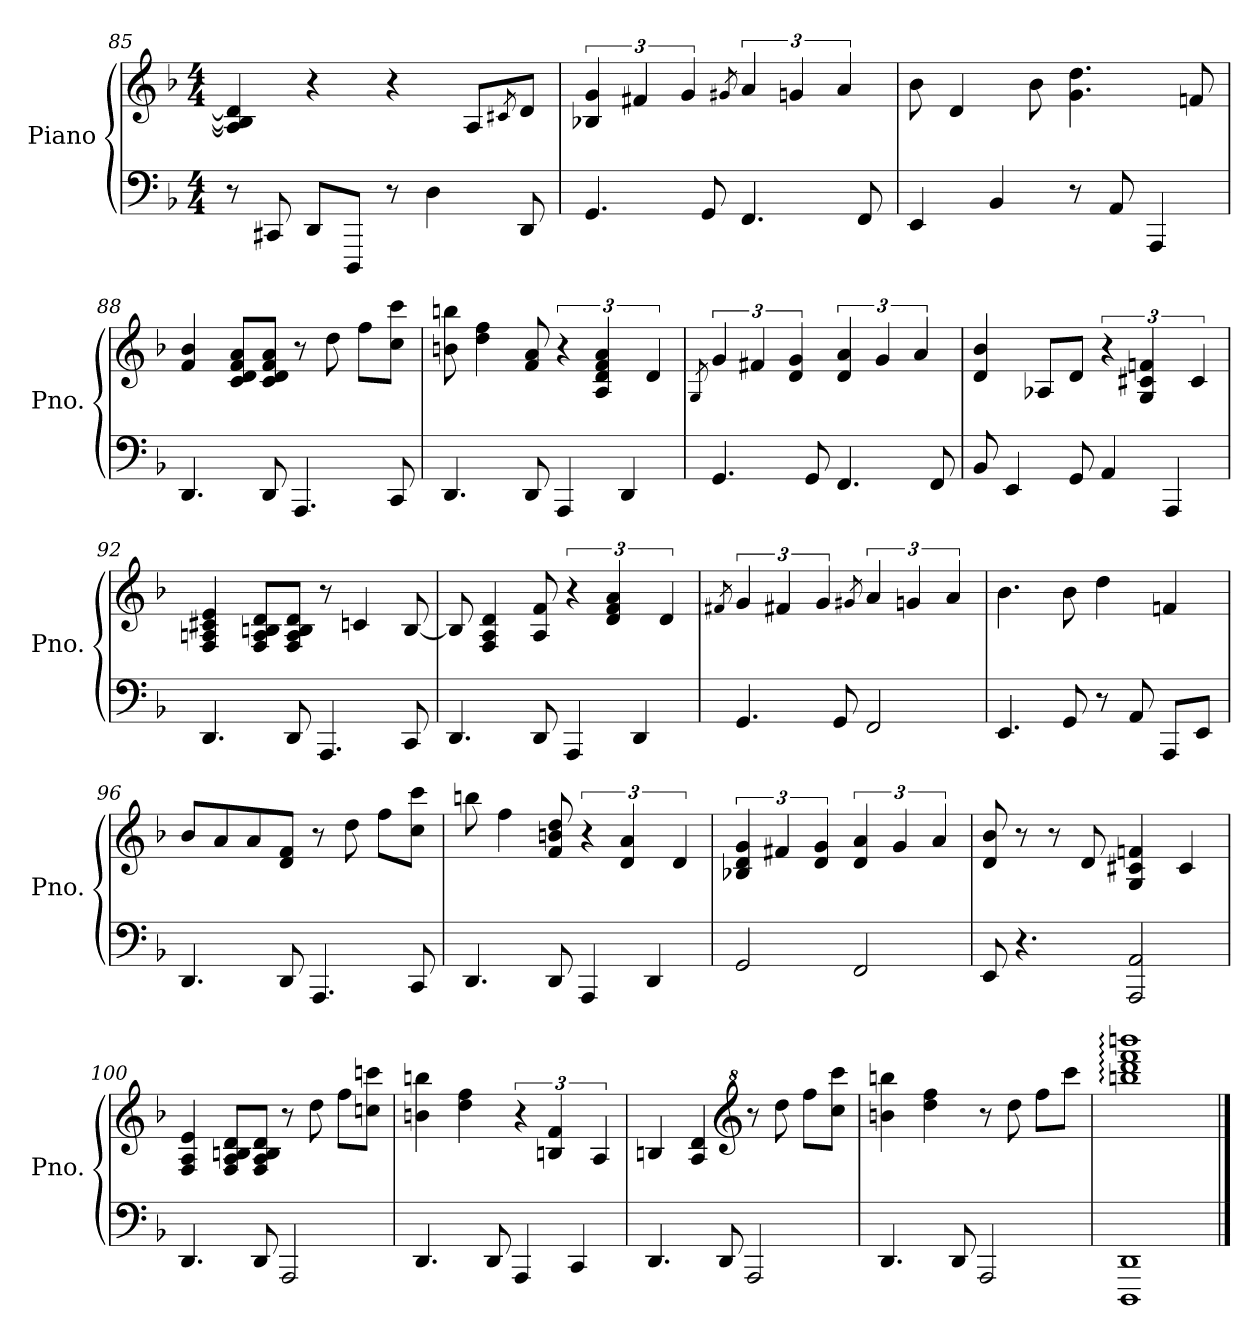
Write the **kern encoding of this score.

**kern	**kern
*part1	*part1
*staff2	*staff1
*I"Piano	*
*I'Pno.	*
*clefF4	*clefG2
*k[b-]	*k[b-]
*d:	*d:
*M4/4	*M4/4
=85	=85
8r	4A/] 4B/] 4d/]
8CC#X/	.
8DD/L	4r
8DDD/J	.
8r	4r
4D\	.
.	8A/L
.	8qc#X/
8DD/	8d/J
!!LO:LB:g=z
=86	=86
4.GG/	6B-X/ 6g/
.	6f#X/
.	6g/
8GG/	.
.	8qg#X/
4.FF/	6a/
.	6gn/
.	6a/
8FF/	.
!!LO:LB:g=z
=87	=87
4EE/	8b-\
.	4d/
4BB-/	.
.	8b-\
8r	4.g\ 4.dd\
8AA/	.
4AAA/	.
.	8fn/
=88	=88
4.DD/	4f/ 4b-/
.	8c/ 8d/ 8f/ 8a/L
8DD/	8c/ 8d/ 8f/ 8a/J
4.AAA/	8r
.	8dd\
.	8ff\L
8CC/	8cc\ 8ccc\J
=89	=89
4.DD/	8bn\ 8bbn\
.	4dd\ 4ff\
8DD/	8f/ 8a/
4AAA/	6r
.	6A/ 6d/ 6f/ 6a/
4DD/	.
.	6d/
=90	=90
.	8qG/
4.GG/	6g/
.	6f#X/
.	6d/ 6g/
8GG/	.
4.FF/	6d/ 6a/
.	6g/
.	6a/
8FF/	.
!!LO:LB:g=z
=91	=91
8BB-/	4d/ 4b-/
4EE/	.
.	8A-X/L
8GG/	8d/J
4AA/	6r
.	6G/ 6c#X/ 6fn/
4AAA/	.
.	6c#/
=92	=92
4.DD/	4F/ 4An/ 4c#X/ 4e/
.	8F/ 8A/ 8Bn/ 8d/L
8DD/	8F/ 8A/ 8B/ 8d/J
4.AAA/	8r
.	4cn/
8CC/	[8B/
=93	=93
4.DD/	8B/]
.	4F/ 4A/ 4d/
8DD/	8A/ 8f/
4AAA/	6r
.	6d/ 6f/ 6a/
4DD/	.
.	6d/
=94	=94
.	8qf#X/
4.GG/	6g/
.	6f#/
.	6g/
8GG/	.
.	8qg#X/
2FF/	6a/
.	6gn/
.	6a/
!!LO:PB:g=z
=95	=95
4.EE/	4.b-\
8GG/	8b-\
8r	4dd\
8AA/	.
8AAA/L	4fn/
8EE/J	.
=96	=96
4.DD/	8b-/L
.	8a/
.	8a/
8DD/	8d/ 8f/J
4.AAA/	8r
.	8dd\
.	8ff\L
8CC/	8cc\ 8ccc\J
=97	=97
4.DD/	8bbn\
.	4ff\
8DD/	8f/ 8bn/ 8dd/
4AAA/	6r
.	6d/ 6a/
4DD/	.
.	6d/
=98	=98
2GG/	6B-X/ 6d/ 6g/
.	6f#X/
.	6d/ 6g/
2FF/	6d/ 6a/
.	6g/
.	6a/
!!LO:LB:g=z
=99	=99
8EE/	8d/ 8b-/
4.r	8r
.	8r
.	8d/
2AAA/ 2AA/	4G/ 4c#X/ 4fn/
.	4c#/
=100	=100
4.DD/	4F/ 4A/ 4e/
.	8F/ 8A/ 8Bn/ 8d/L
8DD/	8F/ 8A/ 8B/ 8d/J
2AAA/	8r
.	8dd\
.	8ff\L
.	8ccn\ 8cccn\J
=101	=101
4.DD/	4bn\ 4bbn\
.	4dd\ 4ff\
8DD/	.
4AAA/	6r
.	6Bn/ 6f/
4CC/	.
.	6A/
!!LO:LB:g=z
=102	=102
4.DD/	4Bn/
.	4A/ 4d/
8DD/	.
*	*clefG^2
2AAA/	8r
.	8ddd\
.	8fff\L
.	8ccc\ 8cccc\J
=103	=103
4.DD/	4bbn\ 4bbbn\
.	4ddd\ 4fff\
8DD/	.
2AAA/	8r
.	8ddd\
.	8fff\L
.	8cccc\J
=104	=104
1DDD 1DD	1bbbn: 1dddd: 1ffff: 1bbbbn:
==	==
*-	*-
